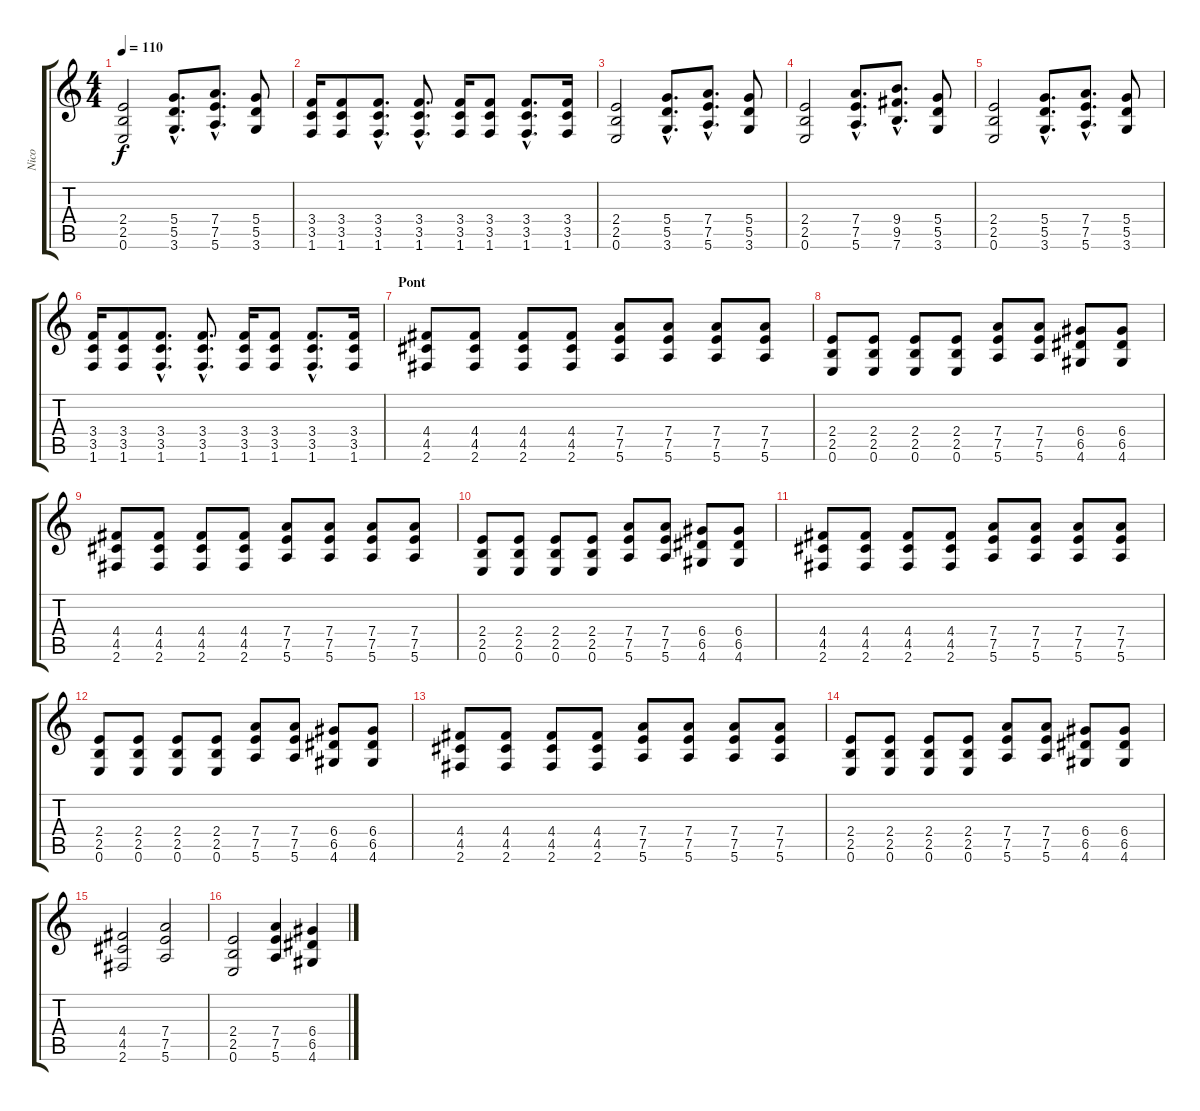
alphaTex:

\track ("Nico" "Nico") {instrument electricguitarclean}
\staff {score tabs}
\tuning (E4 B3 G3 D3 A2 E2) {hide}
\ts (4 4)
\tempo 110
\clef g2
\ks c
(2.4 2.5 0.6).2{dy f} (5.4{hac} 5.5{hac} 3.6{hac}).8{d} (7.4{hac} 7.5{hac} 5.6{hac}).8{d} (5.4 5.5 3.6).8 |
(3.4 3.5 1.6).16 (3.4 3.5 1.6).8 (3.4{hac} 3.5{hac} 1.6{hac}).8{d} (3.4{hac} 3.5{hac} 1.6{hac}).8{d} (3.4 3.5 1.6).16 (3.4 3.5 1.6).8 (3.4{hac} 3.5{hac} 1.6{hac}).8{d} (3.4 3.5 1.6).16 |
(2.4 2.5 0.6).2 (5.4{hac} 5.5{hac} 3.6{hac}).8{d} (7.4{hac} 7.5{hac} 5.6{hac}).8{d} (5.4 5.5 3.6).8 |
(2.4 2.5 0.6).2 (7.4{hac} 7.5{hac} 5.6{hac}).8{d} (9.4{hac} 9.5{hac} 7.6{hac}).8{d} (5.4 5.5 3.6).8 |
(2.4 2.5 0.6).2 (5.4{hac} 5.5{hac} 3.6{hac}).8{d} (7.4{hac} 7.5{hac} 5.6{hac}).8{d} (5.4 5.5 3.6).8 |
(3.4 3.5 1.6).16 (3.4 3.5 1.6).8 (3.4{hac} 3.5{hac} 1.6{hac}).8{d} (3.4{hac} 3.5{hac} 1.6{hac}).8{d} (3.4 3.5 1.6).16 (3.4 3.5 1.6).8 (3.4{hac} 3.5{hac} 1.6{hac}).8{d} (3.4 3.5 1.6).16 |
\section ("" "Pont")
(4.4 4.5 2.6).8 (4.4 4.5 2.6).8 (4.4 4.5 2.6).8 (4.4 4.5 2.6).8 (7.4 7.5 5.6).8 (7.4 7.5 5.6).8 (7.4 7.5 5.6).8 (7.4 7.5 5.6).8 |
(2.4 2.5 0.6).8 (2.4 2.5 0.6).8 (2.4 2.5 0.6).8 (2.4 2.5 0.6).8 (7.4 7.5 5.6).8 (7.4 7.5 5.6).8 (6.4 6.5 4.6).8 (6.4 6.5 4.6).8 |
(4.4 4.5 2.6).8 (4.4 4.5 2.6).8 (4.4 4.5 2.6).8 (4.4 4.5 2.6).8 (7.4 7.5 5.6).8 (7.4 7.5 5.6).8 (7.4 7.5 5.6).8 (7.4 7.5 5.6).8 |
(2.4 2.5 0.6).8 (2.4 2.5 0.6).8 (2.4 2.5 0.6).8 (2.4 2.5 0.6).8 (7.4 7.5 5.6).8 (7.4 7.5 5.6).8 (6.4 6.5 4.6).8 (6.4 6.5 4.6).8 |
(4.4 4.5 2.6).8 (4.4 4.5 2.6).8 (4.4 4.5 2.6).8 (4.4 4.5 2.6).8 (7.4 7.5 5.6).8 (7.4 7.5 5.6).8 (7.4 7.5 5.6).8 (7.4 7.5 5.6).8 |
(2.4 2.5 0.6).8 (2.4 2.5 0.6).8 (2.4 2.5 0.6).8 (2.4 2.5 0.6).8 (7.4 7.5 5.6).8 (7.4 7.5 5.6).8 (6.4 6.5 4.6).8 (6.4 6.5 4.6).8 |
(4.4 4.5 2.6).8 (4.4 4.5 2.6).8 (4.4 4.5 2.6).8 (4.4 4.5 2.6).8 (7.4 7.5 5.6).8 (7.4 7.5 5.6).8 (7.4 7.5 5.6).8 (7.4 7.5 5.6).8 |
(2.4 2.5 0.6).8 (2.4 2.5 0.6).8 (2.4 2.5 0.6).8 (2.4 2.5 0.6).8 (7.4 7.5 5.6).8 (7.4 7.5 5.6).8 (6.4 6.5 4.6).8 (6.4 6.5 4.6).8 |
(4.4 4.5 2.6).2 (7.4 7.5 5.6).2 |
(2.4 2.5 0.6).2 (7.4 7.5 5.6).4 (6.4 6.5 4.6).4
